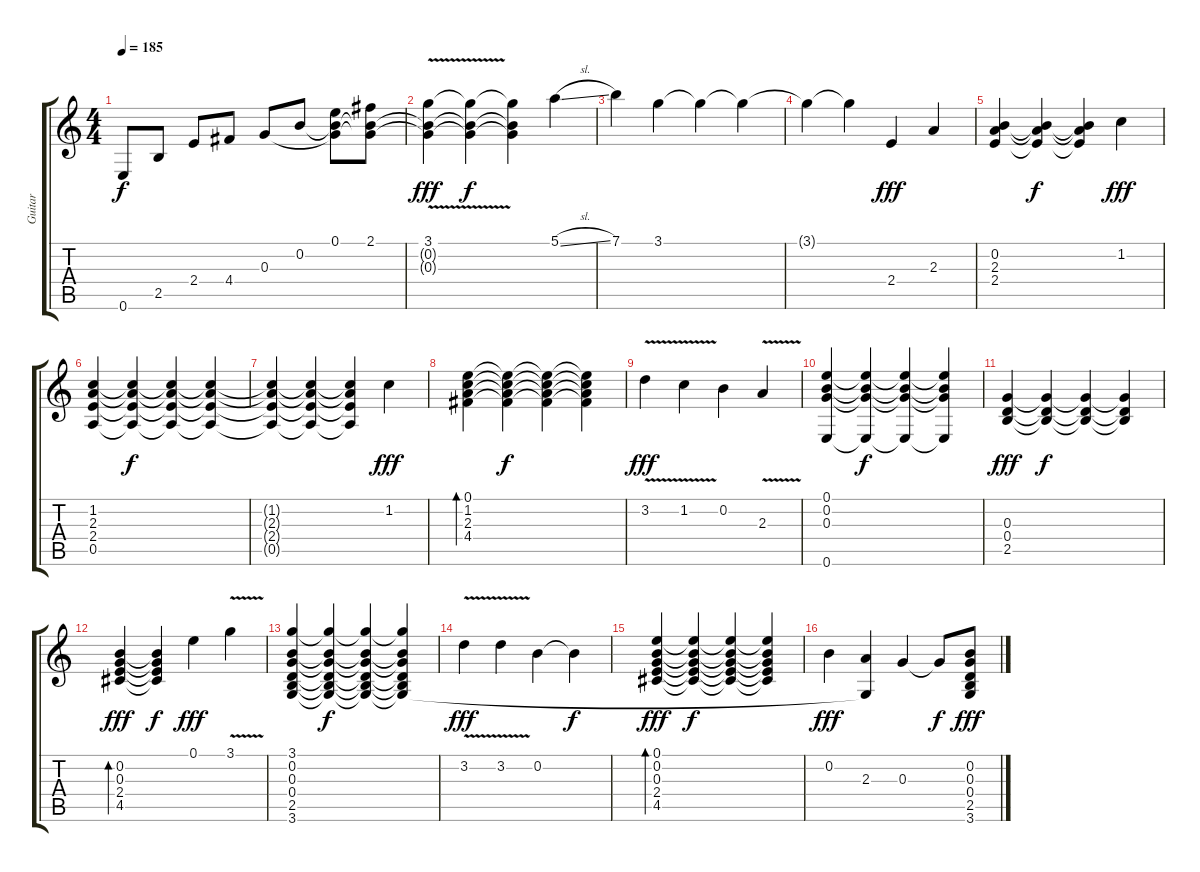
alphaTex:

\track ("Guitar" "Guitar") {instrument acousticguitarsteel}
\staff {score tabs}
\tuning (E4 B3 G3 D3 A2 E2) {hide}
\ts (4 4)
\tempo 185
\clef g2
\ks c
0.6.8{dy f instrument acousticguitarsteel} 2.5.8 2.4.8 4.4.8 0.3.8 0.2.8 (0.1 0.2{t} 0.3{t}).8 (2.1 0.2{t} 0.3{t}).8 |
(3.1{v} 0.2{t} 0.3{t}).4{dy fff} (3.1{t} 0.2{t} 0.3{t}).4{dy f} (3.1{t} 0.2{t} 0.3{t}).4 5.1{sl}.4 |
7.1.4 3.1.4 3.1{t}.4 3.1{t}.4 |
3.1{t}.4 3.1{t}.4 2.4.4{dy fff} 2.3.4 |
(0.2 2.3 2.4).4 (0.2{t} 2.3{t} 2.4{t}).4{dy f} (0.2{t} 2.3{t} 2.4{t}).4 1.2.4{dy fff} |
(1.2 2.3 2.4 0.5).4 (1.2{t} 2.3{t} 2.4{t} 0.5{t}).4{dy f} (1.2{t} 2.3{t} 2.4{t} 0.5{t}).4 (1.2{t} 2.3{t} 2.4{t} 0.5{t}).4 |
(1.2{t} 2.3{t} 2.4{t} 0.5{t}).4 (1.2{t} 2.3{t} 2.4{t} 0.5{t}).4 (1.2{t} 2.3{t} 2.4{t} 0.5{t}).4 1.2.4{dy fff} |
(0.1 1.2 2.3 4.4).4{bd 480} (0.1{t} 1.2{t} 2.3{t} 4.4{t}).4{dy f} (0.1{t} 1.2{t} 2.3{t} 4.4{t}).4 (0.1{t} 1.2{t} 2.3{t} 4.4{t}).4 |
3.2{v}.4{dy fff} 1.2{v}.4 0.2.4 2.3{v}.4 |
(0.1 0.2 0.3 0.6).4 (0.1{t} 0.2{t} 0.3{t} 0.6{t}).4{dy f} (0.1{t} 0.2{t} 0.3{t} 0.6{t}).4 (0.1{t} 0.2{t} 0.3{t} 0.6{t}).4 |
(0.3 0.4 2.5).4{dy fff} (0.3{t} 0.4{t} 2.5{t}).4{dy f} (0.3{t} 0.4{t} 2.5{t}).4 (0.3{t} 0.4{t} 2.5{t}).4 |
(0.2 0.3 2.4 4.5).4{bd 480 dy fff} (0.2{t} 0.3{t} 2.4{t} 4.5{t}).4{dy f} 0.1.4{dy fff} 3.1{v}.4 |
(3.1 0.2 0.3 0.4 2.5 3.6).4 (3.1{t} 0.2{t} 0.3{t} 0.4{t} 2.5{t} 3.6{t}).4{dy f} (3.1{t} 0.2{t} 0.3{t} 0.4{t} 2.5{t} 3.6{t}).4 (3.1{t} 0.2{t} 0.3{t} 0.4{t} 2.5{t} 3.6{t}).4 |
3.2{v}.4{dy fff} 3.2{v}.4 0.2.4 0.2{t}.4{dy f} |
(0.1 0.2 0.3 2.4 4.5).4{bd 480 dy fff} (0.1{t} 0.2{t} 0.3{t} 2.4{t} 4.5{t}).4{dy f} (0.1{t} 0.2{t} 0.3{t} 2.4{t} 4.5{t}).4 (0.1{t} 0.2{t} 0.3{t} 2.4{t} 4.5{t}).4 |
0.2.4{dy fff} (2.3 3.6{t}).4 0.3.4 0.3{t}.8{dy f} (0.2 0.3 0.4 2.5 3.6).8{dy fff}
